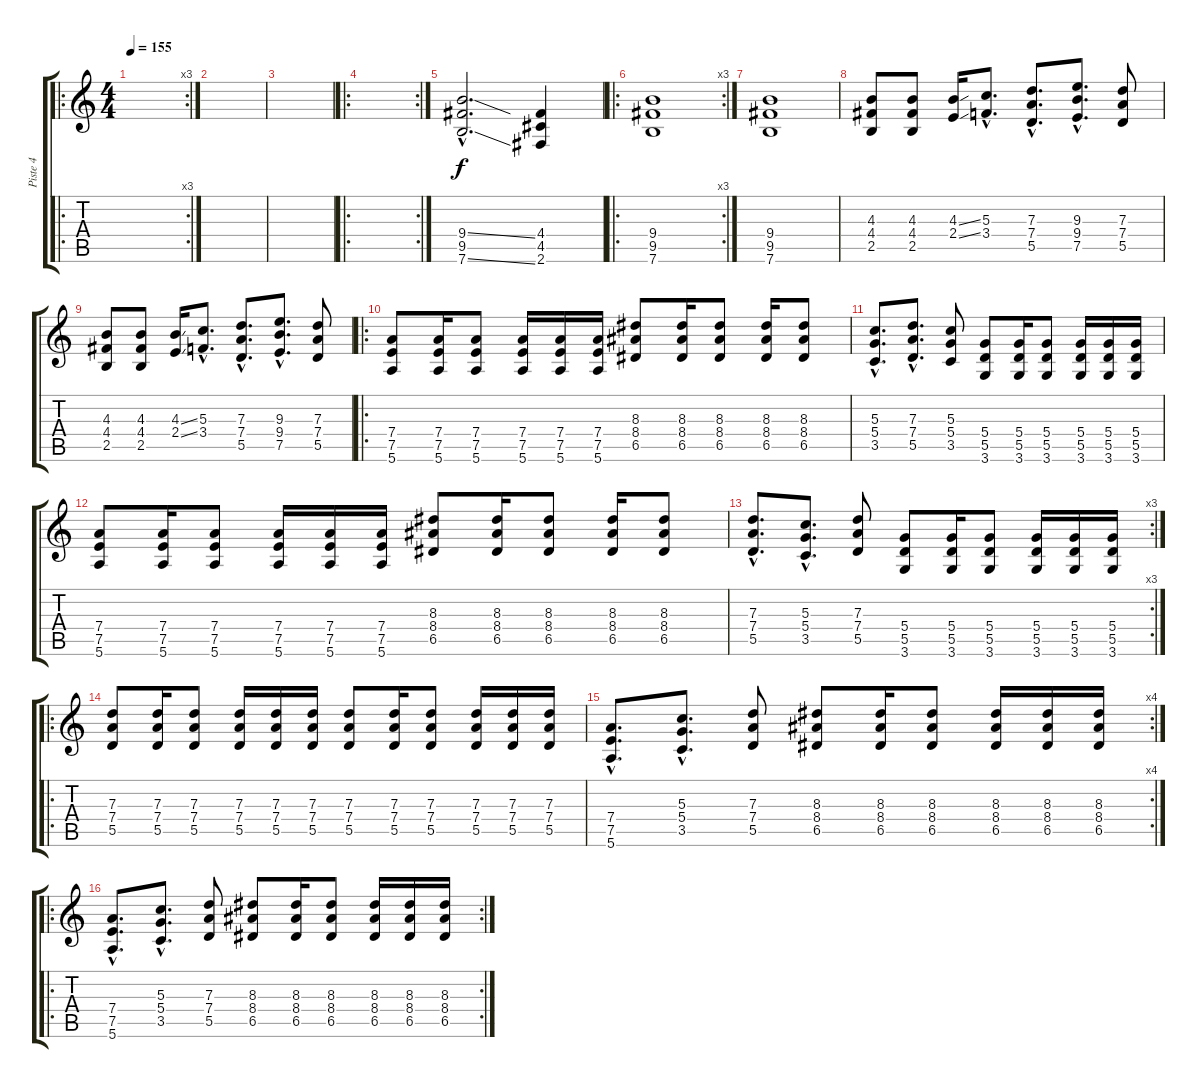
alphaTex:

\track ("Piste 4" "Piste 4") {instrument distortionguitar}
\staff {score tabs}
\tuning (E4 B3 G3 D3 A2 E2) {hide}
\ro
\rc 3
\ts (4 4)
\tempo 155
\clef g2
\ks c
|
|
|
\ro
\rc 2
|
(9.4{ss hac} 9.5{hac} 7.6{ss hac}).2{d} (4.4 4.5 2.6).4 |
\ro
\rc 3
(9.4 9.5 7.6).1 |
(9.4 9.5 7.6).1 |
(4.3 4.4 2.5).8{instrument overdrivenguitar} (4.3 4.4 2.5).8 (4.3{ss} 2.4{ss}).16 (5.3{hac} 3.4{hac}).8{d} (7.3{hac} 7.4{hac} 5.5{hac}).8{d} (9.3{hac} 9.4{hac} 7.5{hac}).8{d} (7.3 7.4 5.5).8 |
(4.3 4.4 2.5).8 (4.3 4.4 2.5).8 (4.3{ss} 2.4{ss}).16 (5.3{hac} 3.4{hac}).8{d} (7.3{hac} 7.4{hac} 5.5{hac}).8{d} (9.3{hac} 9.4{hac} 7.5{hac}).8{d} (7.3 7.4 5.5).8 |
\ro
(7.4 7.5 5.6).8{instrument distortionguitar} (7.4 7.5 5.6).16 (7.4 7.5 5.6).8 (7.4 7.5 5.6).16 (7.4 7.5 5.6).16 (7.4 7.5 5.6).16 (8.3 8.4 6.5).8 (8.3 8.4 6.5).16 (8.3 8.4 6.5).8 (8.3 8.4 6.5).16 (8.3 8.4 6.5).8 |
(5.3{hac} 5.4{hac} 3.5{hac}).8{d} (7.3{hac} 7.4{hac} 5.5{hac}).8{d} (5.3 5.4 3.5).8 (5.4 5.5 3.6).8 (5.4 5.5 3.6).16 (5.4 5.5 3.6).8 (5.4 5.5 3.6).16 (5.4 5.5 3.6).16 (5.4 5.5 3.6).16 |
(7.4 7.5 5.6).8 (7.4 7.5 5.6).16 (7.4 7.5 5.6).8 (7.4 7.5 5.6).16 (7.4 7.5 5.6).16 (7.4 7.5 5.6).16 (8.3 8.4 6.5).8 (8.3 8.4 6.5).16 (8.3 8.4 6.5).8 (8.3 8.4 6.5).16 (8.3 8.4 6.5).8 |
\rc 3
(7.3{hac} 7.4{hac} 5.5{hac}).8{d} (5.3{hac} 5.4{hac} 3.5{hac}).8{d} (7.3 7.4 5.5).8 (5.4 5.5 3.6).8 (5.4 5.5 3.6).16 (5.4 5.5 3.6).8 (5.4 5.5 3.6).16 (5.4 5.5 3.6).16 (5.4 5.5 3.6).16 |
\ro
(7.3 7.4 5.5).8 (7.3 7.4 5.5).16 (7.3 7.4 5.5).8 (7.3 7.4 5.5).16 (7.3 7.4 5.5).16 (7.3 7.4 5.5).16 (7.3 7.4 5.5).8 (7.3 7.4 5.5).16 (7.3 7.4 5.5).8 (7.3 7.4 5.5).16 (7.3 7.4 5.5).16 (7.3 7.4 5.5).16 |
\rc 4
(7.4{hac} 7.5{hac} 5.6{hac}).8{d} (5.3{hac} 5.4{hac} 3.5{hac}).8{d} (7.3 7.4 5.5).8 (8.3 8.4 6.5).8 (8.3 8.4 6.5).16 (8.3 8.4 6.5).8 (8.3 8.4 6.5).16 (8.3 8.4 6.5).16 (8.3 8.4 6.5).16 |
\ro
\rc 2
(7.4{hac} 7.5{hac} 5.6{hac}).8{d} (5.3{hac} 5.4{hac} 3.5{hac}).8{d} (7.3 7.4 5.5).8 (8.3 8.4 6.5).8 (8.3 8.4 6.5).16 (8.3 8.4 6.5).8 (8.3 8.4 6.5).16 (8.3 8.4 6.5).16 (8.3 8.4 6.5).16
